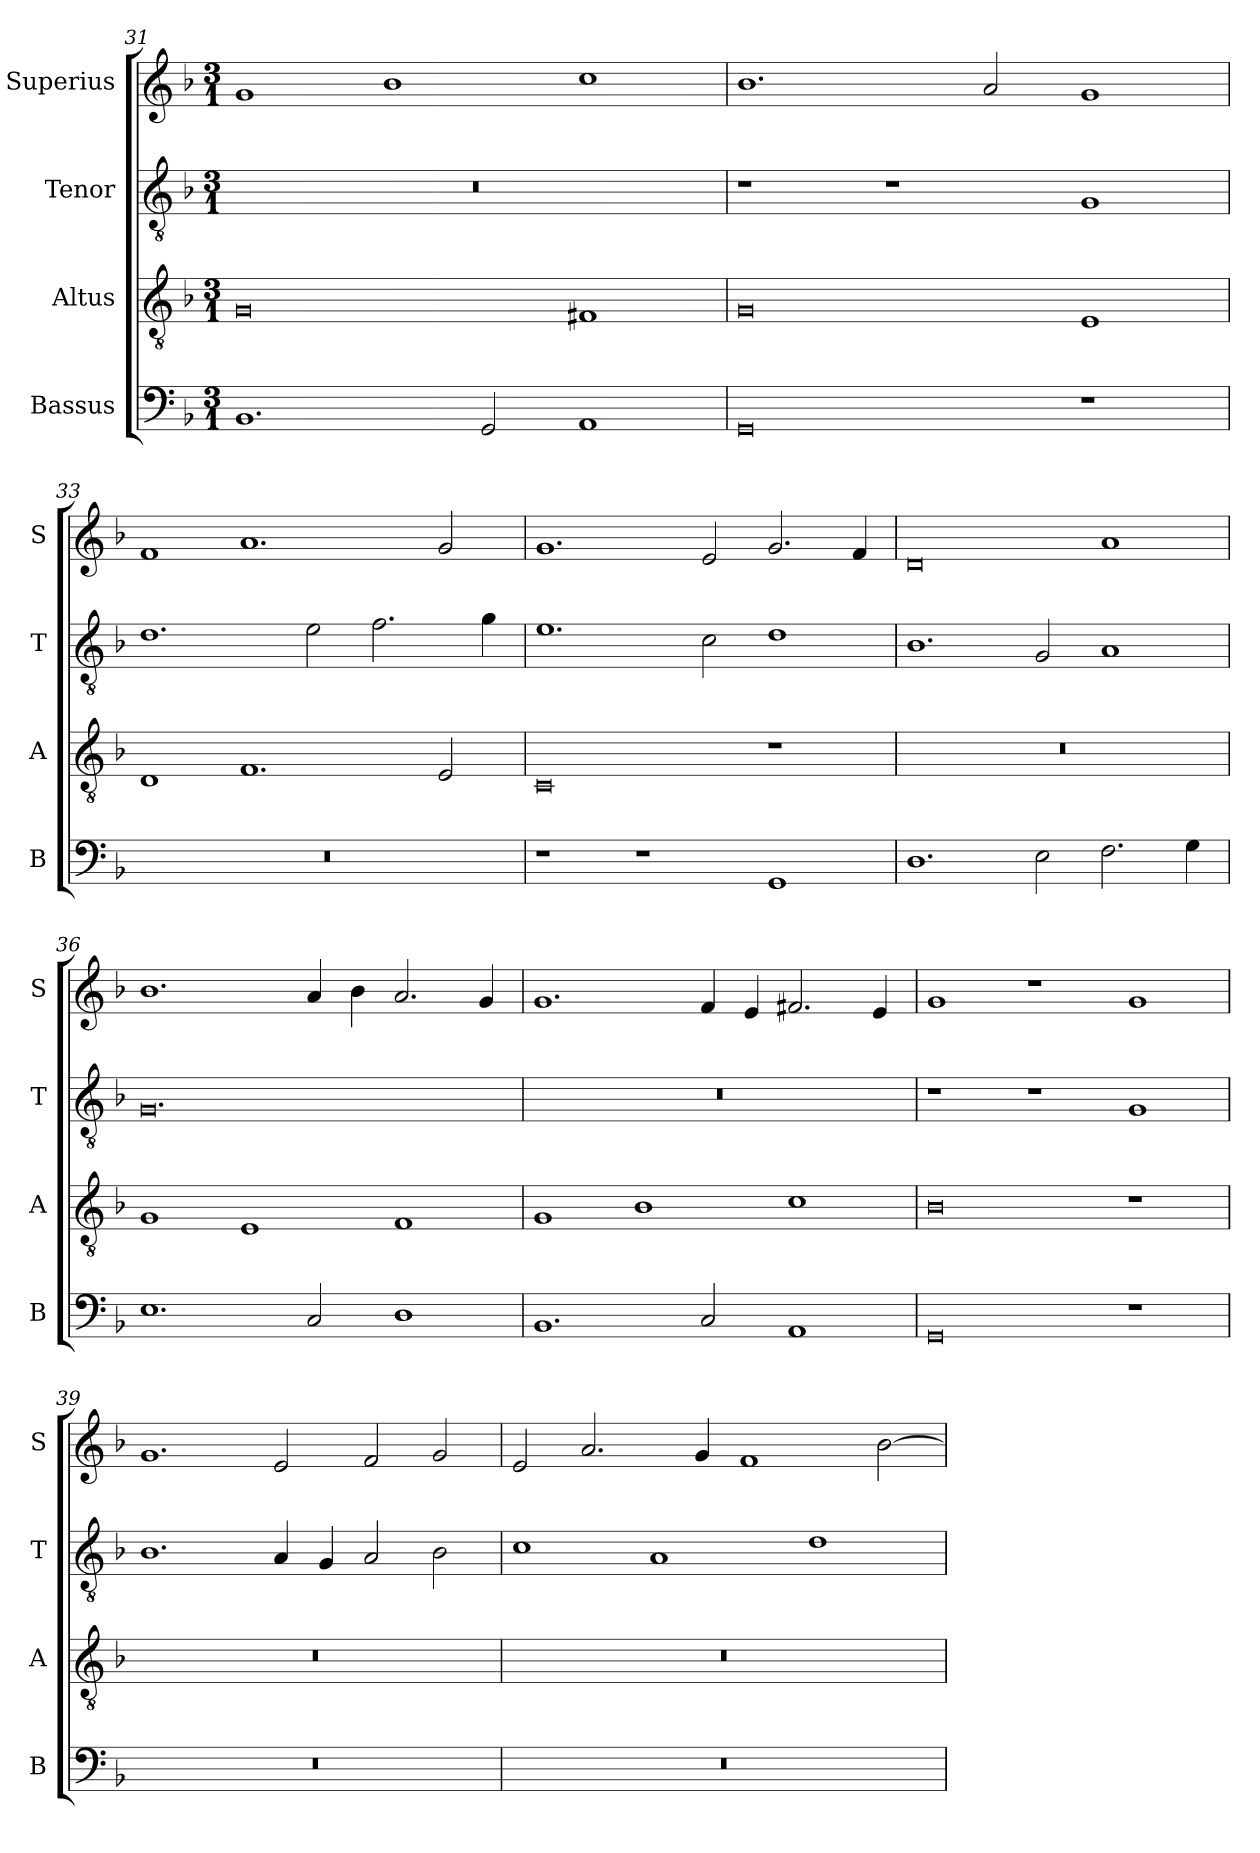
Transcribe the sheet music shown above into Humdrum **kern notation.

**kern	**kern	**kern	**kern
*part4	*part3	*part2	*part1
*staff4	*staff3	*staff2	*staff1
*I"Bassus	*I"Altus	*I"Tenor	*I"Superius
*I'B	*I'A	*I'T	*I'S
*clefF4	*clefGv2	*clefGv2	*clefG2
*k[b-]	*k[b-]	*k[b-]	*k[b-]
*M3/1	*M3/1	*M3/1	*M3/1
=31	=31	=31	=31
1.BB-	0G	0.r	1g
.	.	.	1b-
2GG	.	.	.
1AA	1F#X	.	1cc
=32	=32	=32	=32
0GG	0G	1r	1.b-
.	.	1r	.
.	.	.	2a
1r	1E	1G	1g
=33	=33	=33	=33
0.r	1D	1.d	1f
.	1.F	.	1.a
.	.	2e	.
.	.	2.f	.
.	2E	.	2g
.	.	4g	.
=34	=34	=34	=34
1r	0C	1.e	1.g
1r	.	.	.
.	.	2c	2e
1GG	1r	1d	2.g
.	.	.	4f
=35	=35	=35	=35
1.D	0.r	1.B-	0d
2E	.	2G	.
2.F	.	1A	1a
4G	.	.	.
=36	=36	=36	=36
1.E	1G	0.G	1.b-
.	1E	.	.
2C	.	.	4a
.	.	.	4b-
1D	1F	.	2.a
.	.	.	4g
=37	=37	=37	=37
1.BB-	1G	0.r	1.g
.	1B-	.	.
2C	.	.	4f
.	.	.	4e
1AA	1c	.	2.f#X
.	.	.	4e
=38	=38	=38	=38
0GG	0B-	1r	1g
.	.	1r	1r
1r	1r	1G	1g
=39	=39	=39	=39
0.r	0.r	1.B-	1.g
.	.	4A	2e
.	.	4G	.
.	.	2A	2f
.	.	2B-	2g
=40	=40	=40	=40
0.r	0.r	1c	2e
.	.	.	2.a
.	.	1A	.
.	.	.	4g
.	.	.	1f
.	.	1d	.
.	.	.	[2b-
=	=	=	=
*-	*-	*-	*-
